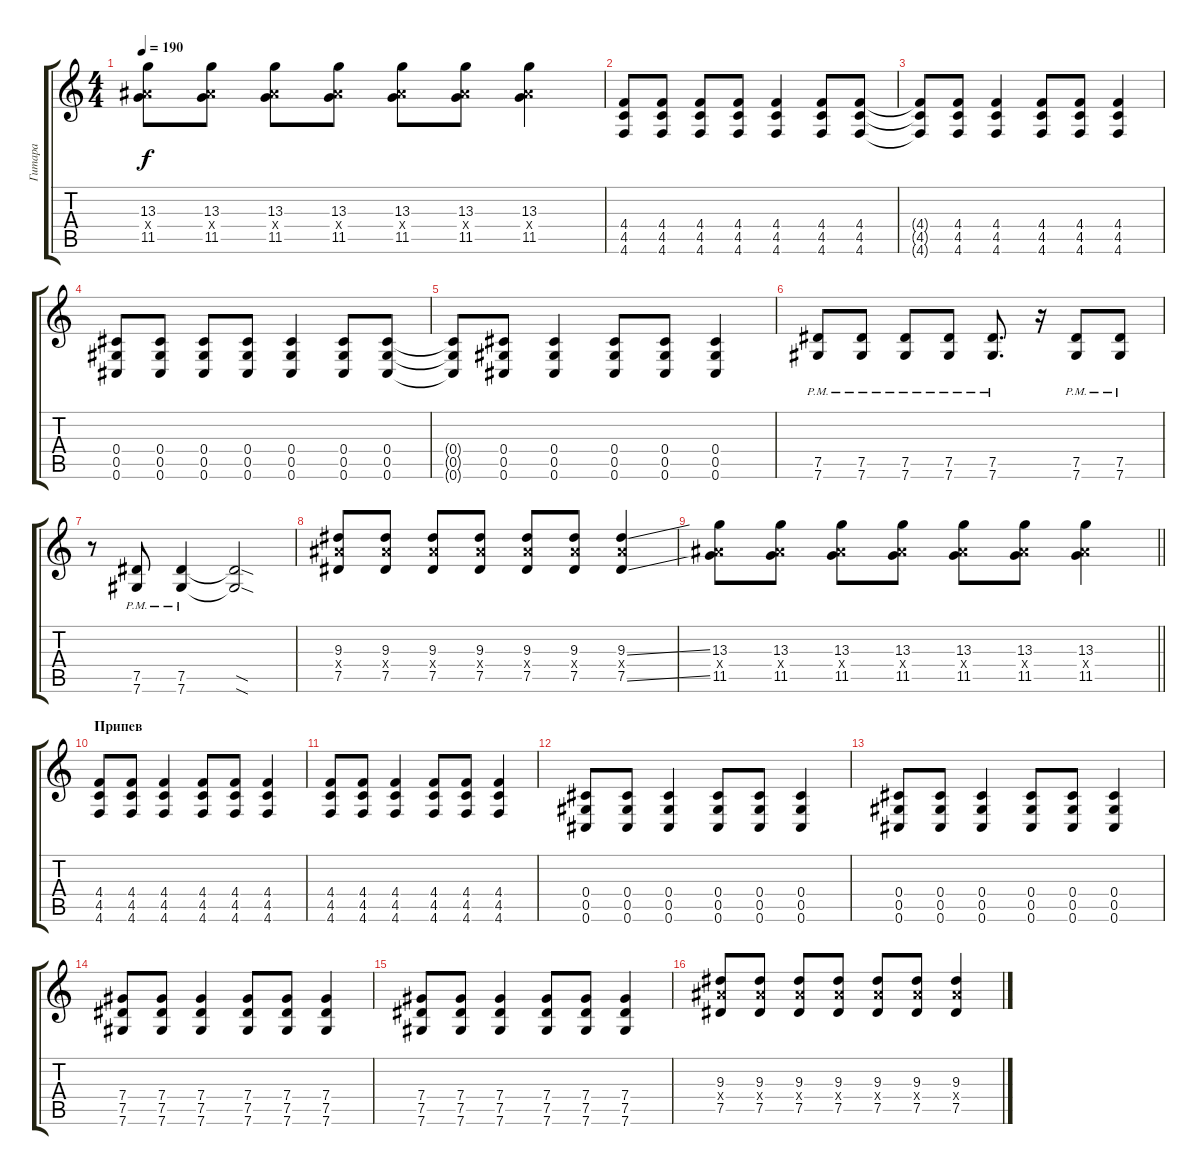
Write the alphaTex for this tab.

\track ("Гитара" "Гитара") {instrument distortionguitar}
\staff {score tabs}
\tuning (Eb4 Bb3 Gb3 Db3 Ab2 Db2) {hide}
\ts (4 4)
\tempo 190
\clef g2
\ks c
(13.3 9.4{x} 11.5).8{dy f} (13.3 9.4{x} 11.5).8 (13.3 9.4{x} 11.5).8 (13.3 9.4{x} 11.5).8 (13.3 9.4{x} 11.5).8 (13.3 9.4{x} 11.5).8 (13.3 9.4{x} 11.5).4 |
(4.4 4.5 4.6).8 (4.4 4.5 4.6).8 (4.4 4.5 4.6).8 (4.4 4.5 4.6).8 (4.4 4.5 4.6).4 (4.4 4.5 4.6).8 (4.4 4.5 4.6).8 |
(4.4{t} 4.5{t} 4.6{t}).8 (4.4 4.5 4.6).8 (4.4 4.5 4.6).4 (4.4 4.5 4.6).8 (4.4 4.5 4.6).8 (4.4 4.5 4.6).4 |
(0.4 0.5 0.6).8 (0.4 0.5 0.6).8 (0.4 0.5 0.6).8 (0.4 0.5 0.6).8 (0.4 0.5 0.6).4 (0.4 0.5 0.6).8 (0.4 0.5 0.6).8 |
(0.4{t} 0.5{t} 0.6{t}).8 (0.4 0.5 0.6).8 (0.4 0.5 0.6).4 (0.4 0.5 0.6).8 (0.4 0.5 0.6).8 (0.4 0.5 0.6).4 |
(7.5{pm} 7.6{pm}).8 (7.5{pm} 7.6{pm}).8 (7.5{pm} 7.6{pm}).8 (7.5{pm} 7.6{pm}).8 (7.5{pm} 7.6{pm}).8{d} r.16 (7.5{pm} 7.6{pm}).8 (7.5{pm} 7.6{pm}).8 |
r.8 (7.5{pm} 7.6{pm}).8 (7.5{pm} 7.6{pm}).4 (7.5{sod t} 7.6{sod t}).2 |
(9.3 9.4{x} 7.5).8 (9.3 9.4{x} 7.5).8 (9.3 9.4{x} 7.5).8 (9.3 9.4{x} 7.5).8 (9.3 9.4{x} 7.5).8 (9.3 9.4{x} 7.5).8 (9.3{ss} 9.4{x} 7.5{ss}).4 |
\barLineRight lightlight
(13.3 9.4{x} 11.5).8 (13.3 9.4{x} 11.5).8 (13.3 9.4{x} 11.5).8 (13.3 9.4{x} 11.5).8 (13.3 9.4{x} 11.5).8 (13.3 9.4{x} 11.5).8 (13.3 9.4{x} 11.5).4 |
\section ("" "Припев")
(4.4 4.5 4.6).8 (4.4 4.5 4.6).8 (4.4 4.5 4.6).4 (4.4 4.5 4.6).8 (4.4 4.5 4.6).8 (4.4 4.5 4.6).4 |
(4.4 4.5 4.6).8 (4.4 4.5 4.6).8 (4.4 4.5 4.6).4 (4.4 4.5 4.6).8 (4.4 4.5 4.6).8 (4.4 4.5 4.6).4 |
(0.4 0.5 0.6).8 (0.4 0.5 0.6).8 (0.4 0.5 0.6).4 (0.4 0.5 0.6).8 (0.4 0.5 0.6).8 (0.4 0.5 0.6).4 |
(0.4 0.5 0.6).8 (0.4 0.5 0.6).8 (0.4 0.5 0.6).4 (0.4 0.5 0.6).8 (0.4 0.5 0.6).8 (0.4 0.5 0.6).4 |
(7.4 7.5 7.6).8 (7.4 7.5 7.6).8 (7.4 7.5 7.6).4 (7.4 7.5 7.6).8 (7.4 7.5 7.6).8 (7.4 7.5 7.6).4 |
(7.4 7.5 7.6).8 (7.4 7.5 7.6).8 (7.4 7.5 7.6).4 (7.4 7.5 7.6).8 (7.4 7.5 7.6).8 (7.4 7.5 7.6).4 |
(9.3 9.4{x} 7.5).8 (9.3 9.4{x} 7.5).8 (9.3 9.4{x} 7.5).8 (9.3 9.4{x} 7.5).8 (9.3 9.4{x} 7.5).8 (9.3 9.4{x} 7.5).8 (9.3{ss} 9.4{x} 7.5{ss}).4
